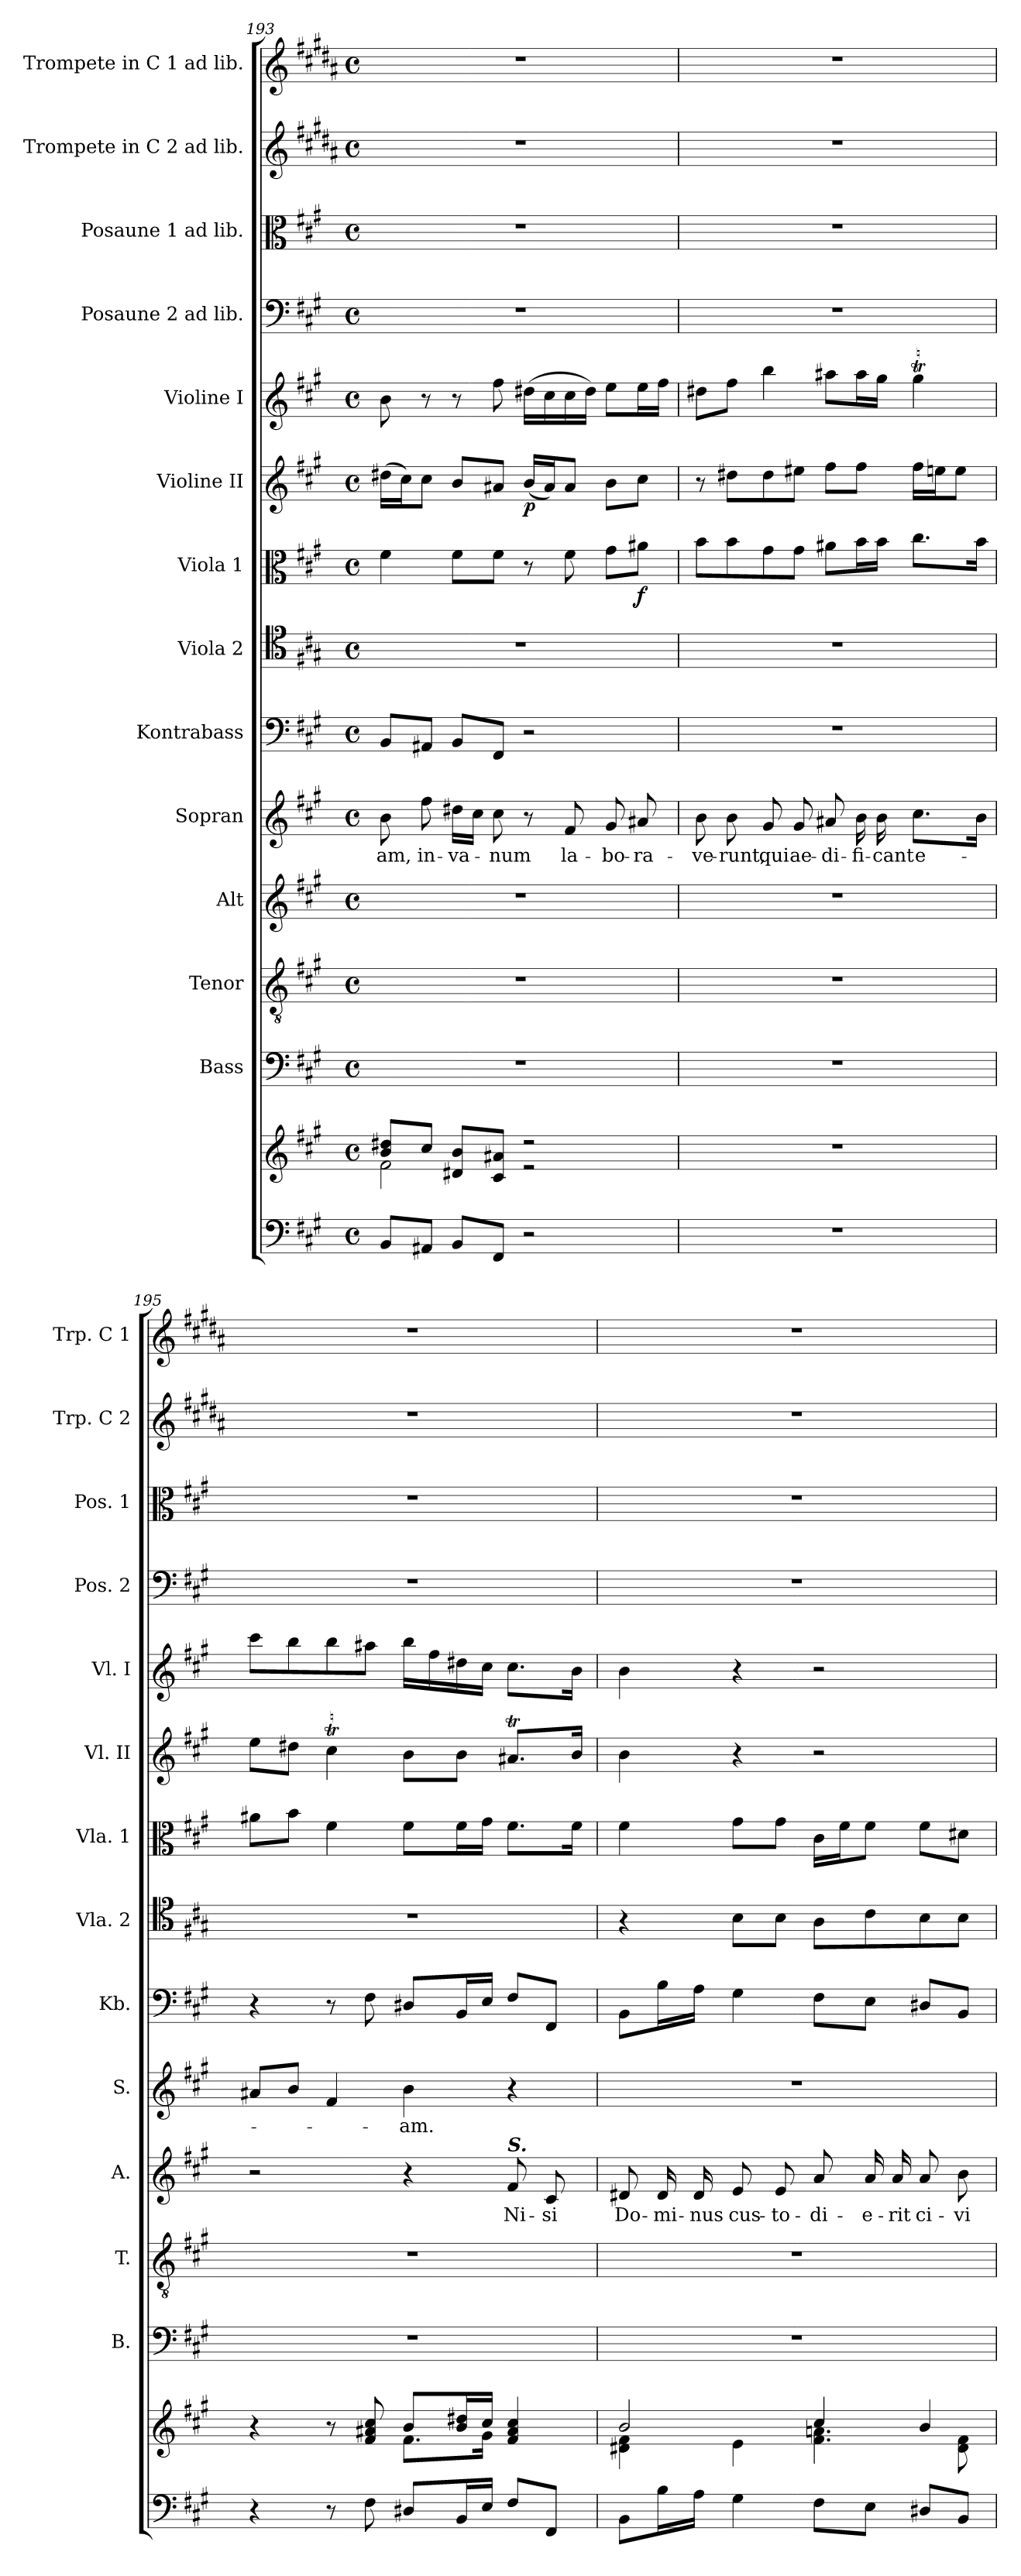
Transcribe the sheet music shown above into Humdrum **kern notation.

**kern	**kern	**kern	**kern	**kern	**text	**kern	**text	**kern	**kern	**kern	**dynam	**kern	**dynam	**kern	**kern	**kern	**kern	**kern
*part14	*part14	*part13	*part12	*part11	*part11	*part10	*part10	*part9	*part8	*part7	*part7	*part6	*part6	*part5	*part4	*part3	*part2	*part1
*staff15	*staff14	*staff13	*staff12	*staff11	*staff11	*staff10	*staff10	*staff9	*staff8	*staff7	*staff7	*staff6	*staff6	*staff5	*staff4	*staff3	*staff2	*staff1
*	*	*I"Bass	*I"Tenor	*I"Alt	*	*I"Sopran	*	*I"Kontrabass	*I"Viola 2	*I"Viola 1	*	*I"Violine II	*	*I"Violine I	*I"Posaune 2 ad lib.	*I"Posaune 1 ad lib.	*I"Trompete in C 2 ad lib.	*I"Trompete in C 1 ad lib.
*	*	*I'B.	*I'T.	*I'A.	*	*I'S.	*	*I'Kb.	*I'Vla. 2	*I'Vla. 1	*	*I'Vl. II	*	*I'Vl. I	*I'Pos. 2	*I'Pos. 1	*I'Trp. C 2	*I'Trp. C 1
!!LO:PB:g=z
*clefF4	*clefG2	*clefF4	*clefGv2	*clefG2	*	*clefG2	*	*clefF4	*clefC4	*clefC3	*	*clefG2	*	*clefG2	*clefF4	*clefC3	*clefG2	*clefG2
*	*	*	*	*	*	*	*	*ITrd7c12	*	*	*	*	*	*	*	*	*ITrd1c2	*ITrd1c2
*k[f#c#g#]	*k[f#c#g#]	*k[f#c#g#]	*k[f#c#g#]	*k[f#c#g#]	*	*k[f#c#g#]	*	*k[f#c#g#]	*k[f#c#g#]	*k[f#c#g#]	*	*k[f#c#g#]	*	*k[f#c#g#]	*k[f#c#g#]	*k[f#c#g#]	*k[f#c#g#]	*k[f#c#g#]
*A:	*A:	*A:	*A:	*A:	*	*A:	*	*A:	*A:	*A:	*	*A:	*	*A:	*A:	*A:	*A:	*A:
*M4/4	*M4/4	*M4/4	*M4/4	*M4/4	*	*M4/4	*	*M4/4	*M4/4	*M4/4	*	*M4/4	*	*M4/4	*M4/4	*M4/4	*M4/4	*M4/4
*met(c)	*met(c)	*met(c)	*met(c)	*met(c)	*	*met(c)	*	*met(c)	*met(c)	*met(c)	*	*met(c)	*	*met(c)	*met(c)	*met(c)	*met(c)	*met(c)
=193	=193	=193	=193	=193	=193	=193	=193	=193	=193	=193	=193	=193	=193	=193	=193	=193	=193	=193
*	*^	*	*	*	*	*	*	*	*	*	*	*	*	*	*	*	*	*
!	!	!	!	!	!	!	!	!LO:LY:b	!	!	!	!	!	!	!	!	!	!	!
8BB/L	8b/ 8dd#X/L	2f#\	1r	1r	1r	.	8b\	-am,	8BBB/L	1r	4f#\	.	(>16dd#X\LL	.	8b\	1r	1r	1r	1r
.	.	.	.	.	.	.	.	.	.	.	.	.	16cc#\J)	.	.	.	.	.	.
!	!	!	!	!	!	!	!	!LO:LY:b	!	!	!	!	!	!	!	!	!	!	!
8AA#X/J	8cc#/J	.	.	.	.	.	8ff#\	in-	8AAA#X/J	.	.	.	8cc#\J	.	8r	.	.	.	.
!	!	!	!	!	!	!	!	!LO:LY:b	!	!	!	!	!	!	!	!	!	!	!
8BB/L	8d#X/ 8b/L	.	.	.	.	.	16dd#X\LL	-va-	8BBB/L	.	8f#\L	.	8b/L	.	8r	.	.	.	.
.	.	.	.	.	.	.	16cc#\JJ	.	.	.	.	.	.	.	.	.	.	.	.
!	!	!	!	!	!	!	!	!LO:LY:b	!	!	!	!	!	!	!	!	!	!	!
8FF#/J	8c#/ 8a#X/J	.	.	.	.	.	8cc#\	-num	8FFF#/J	.	8f#\J	.	8a#X/J	.	8ff#\	.	.	.	.
!	!	!	!	!	!	!	!	!	!	!	!	!	!	!LO:DY:b	!	!	!	!	!
2r	2r	2r	.	.	.	.	8r	.	2r	.	8r	.	(<16b/LL	p	(>16dd#X\LL	.	.	.	.
.	.	.	.	.	.	.	.	.	.	.	.	.	16a#/J)	.	16cc#\	.	.	.	.
!	!	!	!	!	!	!	!	!LO:LY:b	!	!	!	!	!	!	!	!	!	!	!
.	.	.	.	.	.	.	8f#/	la-	.	.	8f#\	.	8a#/J	.	16cc#\	.	.	.	.
.	.	.	.	.	.	.	.	.	.	.	.	.	.	.	16dd#\JJ)	.	.	.	.
!	!	!	!	!	!	!	!	!LO:LY:b	!	!	!	!	!	!	!	!	!	!	!
.	.	.	.	.	.	.	8g#/	-bo-	.	.	8g#\L	.	8b\L	.	8ee\L	.	.	.	.
!	!	!	!	!	!	!	!	!LO:LY:b	!	!	!	!LO:DY:b	!	!	!	!	!	!	!
.	.	.	.	.	.	.	8a#X/	-ra-	.	.	8a#X\J	f	8cc#\J	.	16ee\L	.	.	.	.
.	.	.	.	.	.	.	.	.	.	.	.	.	.	.	16ff#\JJ	.	.	.	.
*	*v	*v	*	*	*	*	*	*	*	*	*	*	*	*	*	*	*	*	*
=194	=194	=194	=194	=194	=194	=194	=194	=194	=194	=194	=194	=194	=194	=194	=194	=194	=194	=194
!	!	!	!	!	!	!	!LO:LY:b	!	!	!	!	!	!	!	!	!	!	!
1r	1r	1r	1r	1r	.	8b\	-ve-	1r	1r	8b\L	.	8r	.	8dd#X\L	1r	1r	1r	1r
!	!	!	!	!	!	!	!LO:LY:b	!	!	!	!	!	!	!	!	!	!	!
.	.	.	.	.	.	8b\	-runt,	.	.	8b\	.	8dd#X\L	.	8ff#\J	.	.	.	.
!	!	!	!	!	!	!	!LO:LY:b	!	!	!	!	!	!	!	!	!	!	!
.	.	.	.	.	.	8g#/	qui	.	.	8g#\	.	8dd#\	.	4bb\	.	.	.	.
!	!	!	!	!	!	!	!LO:LY:b	!	!	!	!	!	!	!	!	!	!	!
.	.	.	.	.	.	8g#/	ae-	.	.	8g#\J	.	8ee#X\J	.	.	.	.	.	.
!	!	!	!	!	!	!	!LO:LY:b	!	!	!	!	!	!	!	!	!	!	!
.	.	.	.	.	.	8a#X/	-di-	.	.	8a#X\L	.	8ff#\L	.	8aa#X\L	.	.	.	.
!	!	!	!	!	!	!	!LO:LY:b	!	!	!	!	!	!	!	!	!	!	!
.	.	.	.	.	.	16b\	-fi-	.	.	16b\L	.	8ff#\J	.	16aa#\L	.	.	.	.
!	!	!	!	!	!	!	!LO:LY:b	!	!	!	!	!	!	!	!	!	!	!
.	.	.	.	.	.	16b\	-cant	.	.	16b\JJ	.	.	.	16gg#\JJ	.	.	.	.
!	!	!	!	!	!	!	!LO:LY:b	!	!	!	!	!	!	!	!	!	!	!
.	.	.	.	.	.	8.cc#\L	e-	.	.	8.cc#\L	.	16ff#\LL	.	4gg#t\	.	.	.	.
.	.	.	.	.	.	.	.	.	.	.	.	16een\J	.	.	.	.	.	.
.	.	.	.	.	.	.	.	.	.	.	.	8ee\J	.	.	.	.	.	.
.	.	.	.	.	.	16b\Jk	.	.	.	16b\Jk	.	.	.	.	.	.	.	.
=195	=195	=195	=195	=195	=195	=195	=195	=195	=195	=195	=195	=195	=195	=195	=195	=195	=195	=195
*	*^	*	*	*	*	*	*	*	*	*	*	*	*	*	*	*	*	*
4r	4r	2ryy	1r	1r	2r	.	8a#X/L	.	4r	1r	8a#X\L	.	8ee\L	.	8ccc#\L	1r	1r	1r	1r
.	.	.	.	.	.	.	8b/J	.	.	.	8b\J	.	8dd#X\J	.	8bb\	.	.	.	.
8r	8r	.	.	.	.	.	4f#/	.	8r	.	4f#\	.	4cc#t\	.	8bb\	.	.	.	.
8F#\	8f#/ 8a#X/ 8cc#/	.	.	.	.	.	.	.	8FF#\	.	.	.	.	.	8aa#X\J	.	.	.	.
!	!	!	!	!	!	!	!	!LO:LY:b	!	!	!	!	!	!	!	!	!	!	!
8D#X/L	8b/L	8.f#\L	.	.	4r	.	4b\	-am.	8DD#X/L	.	8f#\L	.	8b\L	.	16bb\LL	.	.	.	.
.	.	.	.	.	.	.	.	.	.	.	.	.	.	.	16ff#\	.	.	.	.
16BB/L	16b/ 16dd#X/L	.	.	.	.	.	.	.	16BBB/L	.	16f#\L	.	8b\J	.	16dd#X\	.	.	.	.
16E/JJ	16cc#/JJ	16g#\Jk	.	.	.	.	.	.	16EE/JJ	.	16g#\JJ	.	.	.	16cc#\JJ	.	.	.	.
!	!	!	!	!	!LO:TX:a:Bi:t=S.	!	!	!	!	!	!	!	!	!	!	!	!	!	!
!	!	!	!	!	!	!LO:LY:b	!	!	!	!	!	!	!	!	!	!	!	!	!
8F#/L	4f#/ 4a#/ 4cc#/	4ryy	.	.	8f#/	Ni-	4r	.	8FF#/L	.	8.f#\L	.	8.a#Xt/L	.	8.cc#\L	.	.	.	.
!	!	!	!	!	!	!LO:LY:b	!	!	!	!	!	!	!	!	!	!	!	!	!
8FF#/J	.	.	.	.	8c#/	-si	.	.	8FFF#/J	.	.	.	.	.	.	.	.	.	.
.	.	.	.	.	.	.	.	.	.	.	16f#\Jk	.	16b/Jk	.	16b\Jk	.	.	.	.
!!LO:PB:g=z
=196	=196	=196	=196	=196	=196	=196	=196	=196	=196	=196	=196	=196	=196	=196	=196	=196	=196	=196	=196
!	!	!	!	!	!	!LO:LY:b	!	!	!	!	!	!	!	!	!	!	!	!	!
8BB\L	2b/	4d#X\ 4f#\	1r	1r	8d#X/	Do-	1r	.	8BBB\L	4r	4f#\	.	4b\	.	4b\	1r	1r	1r	1r
!	!	!	!	!	!	!LO:LY:b	!	!	!	!	!	!	!	!	!	!	!	!	!
16B\L	.	.	.	.	16d#/	-mi-	.	.	16BB\L	.	.	.	.	.	.	.	.	.	.
!	!	!	!	!	!	!LO:LY:b	!	!	!	!	!	!	!	!	!	!	!	!	!
16A\JJ	.	.	.	.	16d#/	-nus	.	.	16AA\JJ	.	.	.	.	.	.	.	.	.	.
!	!	!	!	!	!	!LO:LY:b	!	!	!	!	!	!	!	!	!	!	!	!	!
4G#\	.	4e\	.	.	8e/	cus-	.	.	4GG#\	8B\L	8g#\L	.	4r	.	4r	.	.	.	.
!	!	!	!	!	!	!LO:LY:b	!	!	!	!	!	!	!	!	!	!	!	!	!
.	.	.	.	.	8e/	-to-	.	.	.	8B\J	8g#\J	.	.	.	.	.	.	.	.
!	!	!	!	!	!	!LO:LY:b	!	!	!	!	!	!	!	!	!	!	!	!	!
8F#\L	4cc#/	4.f#\ 4.an\	.	.	8a/	-di-	.	.	8FF#\L	8A\L	16c#\LL	.	2r	.	2r	.	.	.	.
.	.	.	.	.	.	.	.	.	.	.	16f#\J	.	.	.	.	.	.	.	.
!	!	!	!	!	!	!LO:LY:b	!	!	!	!	!	!	!	!	!	!	!	!	!
8E\J	.	.	.	.	16a/	-e-	.	.	8EE\J	8c#\	8f#\J	.	.	.	.	.	.	.	.
!	!	!	!	!	!	!LO:LY:b	!	!	!	!	!	!	!	!	!	!	!	!	!
.	.	.	.	.	16a/	-rit	.	.	.	.	.	.	.	.	.	.	.	.	.
!	!	!	!	!	!	!LO:LY:b	!	!	!	!	!	!	!	!	!	!	!	!	!
8D#X/L	4b/	.	.	.	8a/	ci-	.	.	8DD#X/L	8B\	8f#\L	.	.	.	.	.	.	.	.
!	!	!	!	!	!	!LO:LY:b	!	!	!	!	!	!	!	!	!	!	!	!	!
8BB/J	.	8d#\ 8f#\	.	.	8b\	-vi-	.	.	8BBB/J	8B\J	8d#X\J	.	.	.	.	.	.	.	.
*	*v	*v	*	*	*	*	*	*	*	*	*	*	*	*	*	*	*	*	*
=	=	=	=	=	=	=	=	=	=	=	=	=	=	=	=	=	=	=
*-	*-	*-	*-	*-	*-	*-	*-	*-	*-	*-	*-	*-	*-	*-	*-	*-	*-	*-
